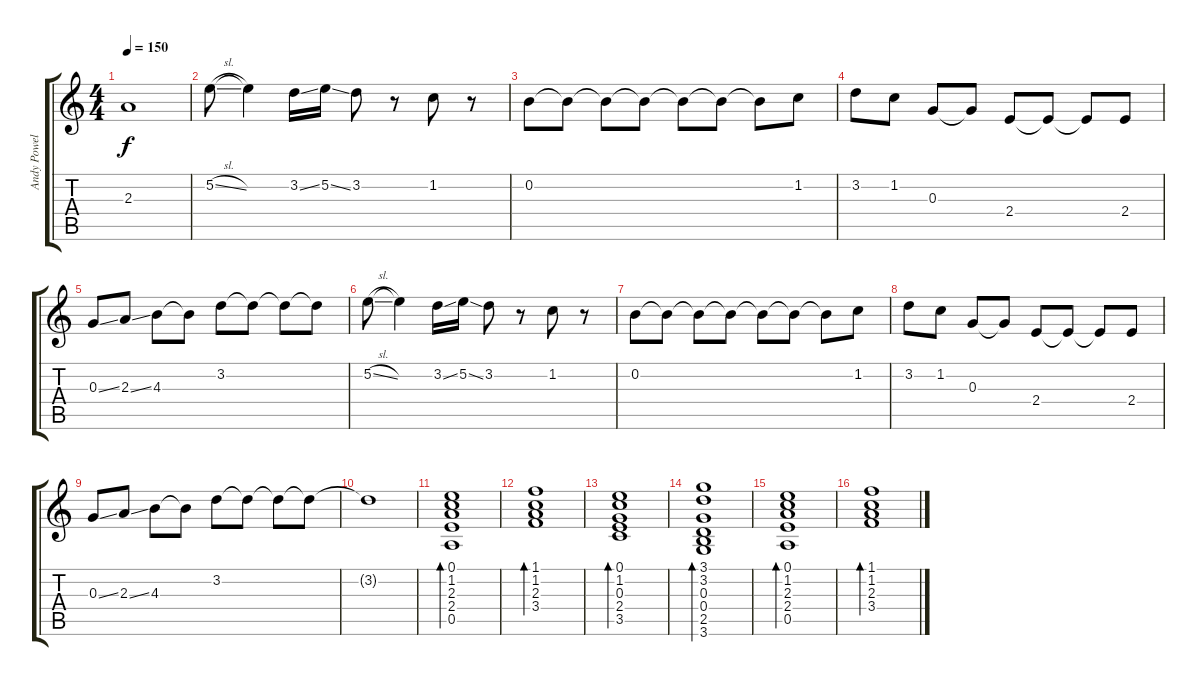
\track ("Andy Powell (also solo guitar)" "Andy Powel") {instrument overdrivenguitar}
\staff {score tabs}
\tuning (E4 B3 G3 D3 A2 E2) {hide}
\ts (4 4)
\tempo 150
\clef g2
\ks c
2.3{t}.1{dy f} |
5.2{sl}.8{volume 16 instrument overdrivenguitar} 5.2{t}.4 3.2{ss}.16 5.2{ss}.16 3.2.8 r.8 1.2.8 r.8 |
0.2.8 0.2{t}.8 0.2{t}.8 0.2{t}.8 0.2{t}.8 0.2{t}.8 0.2{t}.8 1.2.8 |
3.2.8 1.2.8 0.3.8 0.3{t}.8 2.4.8 2.4{t}.8 2.4{t}.8 2.4.8 |
0.3{ss}.8 2.3{ss}.8 4.3.8 4.3{t}.8 3.2.8 3.2{t}.8 3.2{t}.8 3.2{t}.8 |
5.2{sl}.8 5.2{t}.4 3.2{ss}.16 5.2{ss}.16 3.2.8 r.8 1.2.8 r.8 |
0.2.8 0.2{t}.8 0.2{t}.8 0.2{t}.8 0.2{t}.8 0.2{t}.8 0.2{t}.8 1.2.8 |
3.2.8 1.2.8 0.3.8 0.3{t}.8 2.4.8 2.4{t}.8 2.4{t}.8 2.4.8 |
0.3{ss}.8 2.3{ss}.8 4.3.8 4.3{t}.8 3.2.8 3.2{t}.8 3.2{t}.8 3.2{t}.8 |
3.2{t}.1 |
(0.1 1.2 2.3 2.4 0.5).1{bd 240 volume 16 instrument electricguitarclean} |
(1.1 1.2 2.3 3.4).1{bd 240} |
(0.1 1.2 0.3 2.4 3.5).1{bd 240} |
(3.1 3.2 0.3 0.4 2.5 3.6).1{bd 240} |
(0.1 1.2 2.3 2.4 0.5).1{bd 240 volume 16 instrument electricguitarclean} |
(1.1 1.2 2.3 3.4).1{bd 240}
